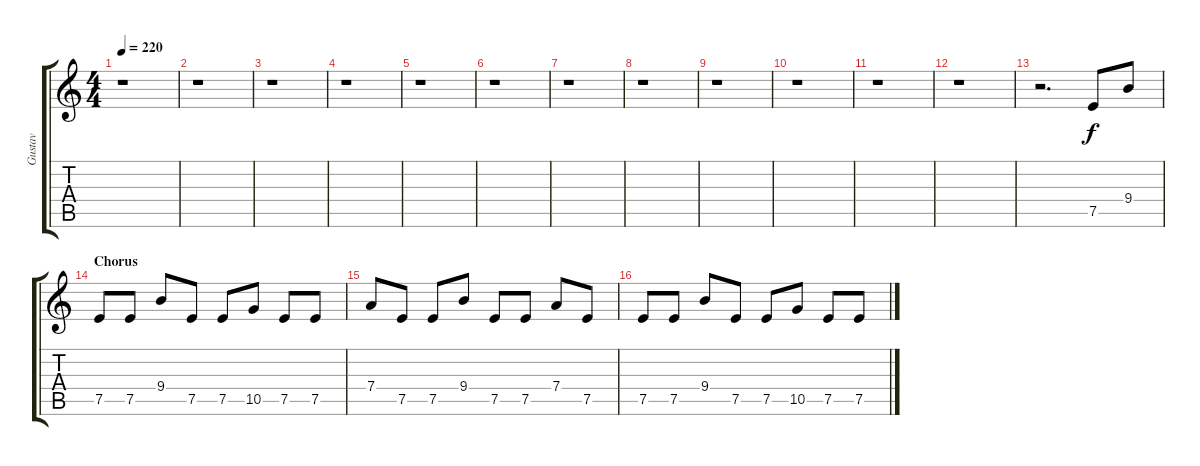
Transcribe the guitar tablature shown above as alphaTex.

\track ("Gustav" "Gustav") {instrument distortionguitar}
\staff {score tabs}
\tuning (E4 B3 G3 D3 A2 E2) {hide}
\ts (4 4)
\tempo 220
\clef g2
\ks c
r.1{dy f} |
r.1 |
r.1 |
r.1 |
r.1 |
r.1 |
r.1 |
r.1 |
r.1 |
r.1 |
r.1 |
r.1 |
r.2{d} 7.5.8 9.4.8 |
\section ("" "Chorus")
7.5.8 7.5.8 9.4.8 7.5.8 7.5.8 10.5.8 7.5.8 7.5.8 |
7.4.8 7.5.8 7.5.8 9.4.8 7.5.8 7.5.8 7.4.8 7.5.8 |
7.5.8 7.5.8 9.4.8 7.5.8 7.5.8 10.5.8 7.5.8 7.5.8
